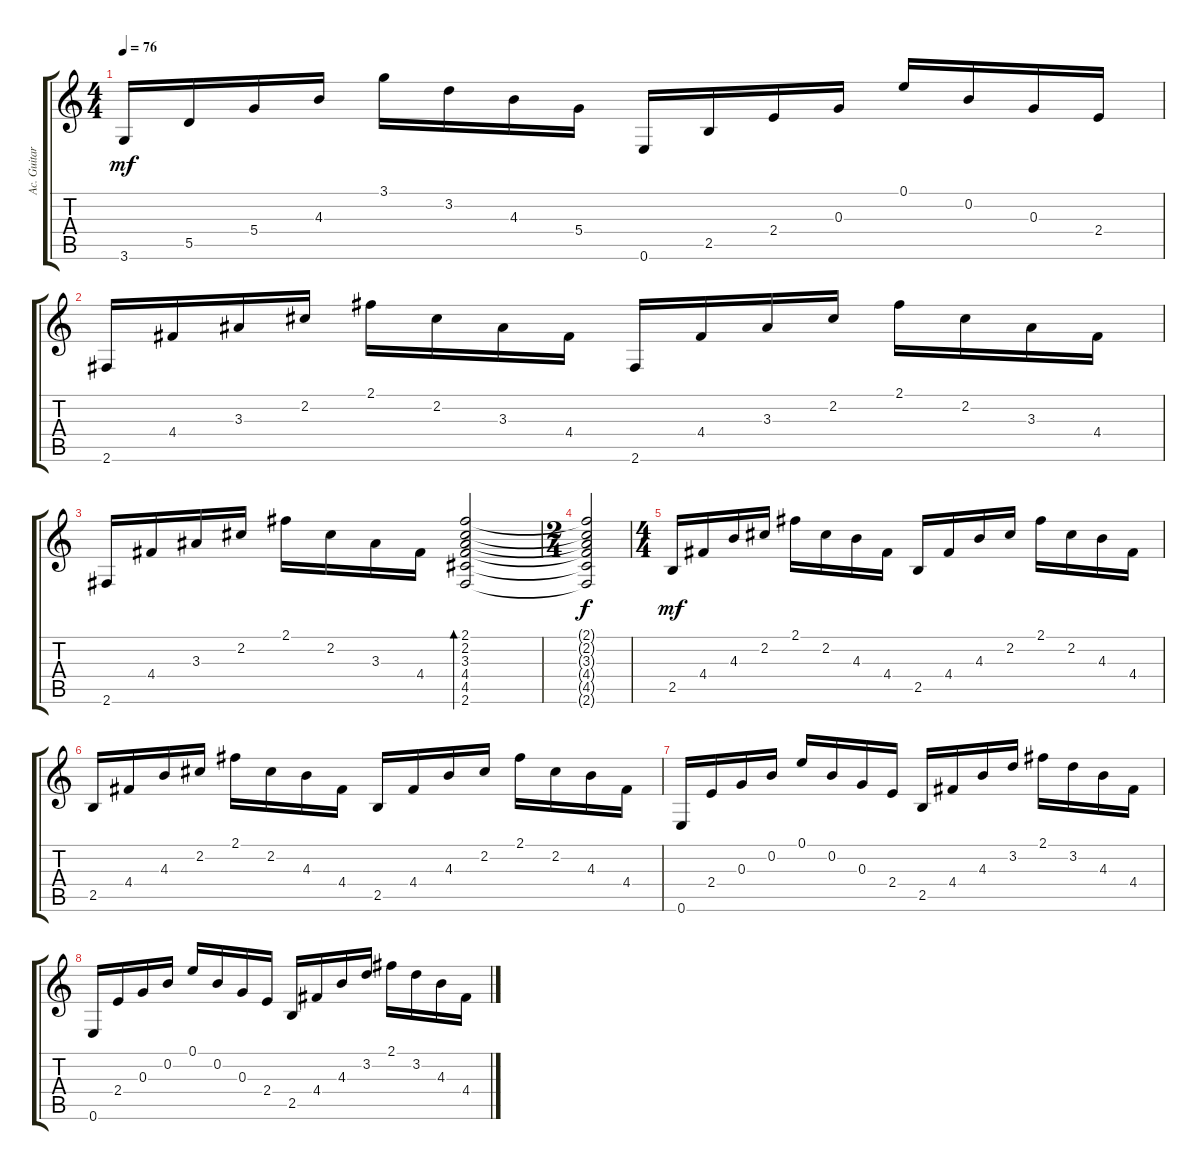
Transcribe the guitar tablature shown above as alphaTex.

\track ("Ac. Guitar I" "Ac. Guitar") {instrument acousticguitarsteel}
\staff {score tabs}
\tuning (E4 B3 G3 D3 A2 E2) {hide}
\ts (4 4)
\tempo 76
\clef g2
\ks c
3.6.16{dy mf} 5.5.16 5.4.16 4.3.16 3.1.16 3.2.16 4.3.16 5.4.16 0.6.16 2.5.16 2.4.16 0.3.16 0.1.16 0.2.16 0.3.16 2.4.16 |
2.6.16 4.4.16 3.3.16 2.2.16 2.1.16 2.2.16 3.3.16 4.4.16 2.6.16 4.4.16 3.3.16 2.2.16 2.1.16 2.2.16 3.3.16 4.4.16 |
2.6.16 4.4.16 3.3.16 2.2.16 2.1.16 2.2.16 3.3.16 4.4.16 (2.1 2.2 3.3 4.4 4.5 2.6).2{bd 240} |
\ts (2 4)
(2.1{t} 2.2{t} 3.3{t} 4.4{t} 4.5{t} 2.6{t}).2{dy f} |
\ts (4 4)
2.5.16{dy mf} 4.4.16 4.3.16 2.2.16 2.1.16 2.2.16 4.3.16 4.4.16 2.5.16 4.4.16 4.3.16 2.2.16 2.1.16 2.2.16 4.3.16 4.4.16 |
2.5.16 4.4.16 4.3.16 2.2.16 2.1.16 2.2.16 4.3.16 4.4.16 2.5.16 4.4.16 4.3.16 2.2.16 2.1.16 2.2.16 4.3.16 4.4.16 |
0.6.16 2.4.16 0.3.16 0.2.16 0.1.16 0.2.16 0.3.16 2.4.16 2.5.16 4.4.16 4.3.16 3.2.16 2.1.16 3.2.16 4.3.16 4.4.16 |
0.6.16 2.4.16 0.3.16 0.2.16 0.1.16 0.2.16 0.3.16 2.4.16 2.5.16 4.4.16 4.3.16 3.2.16 2.1.16 3.2.16 4.3.16 4.4.16
